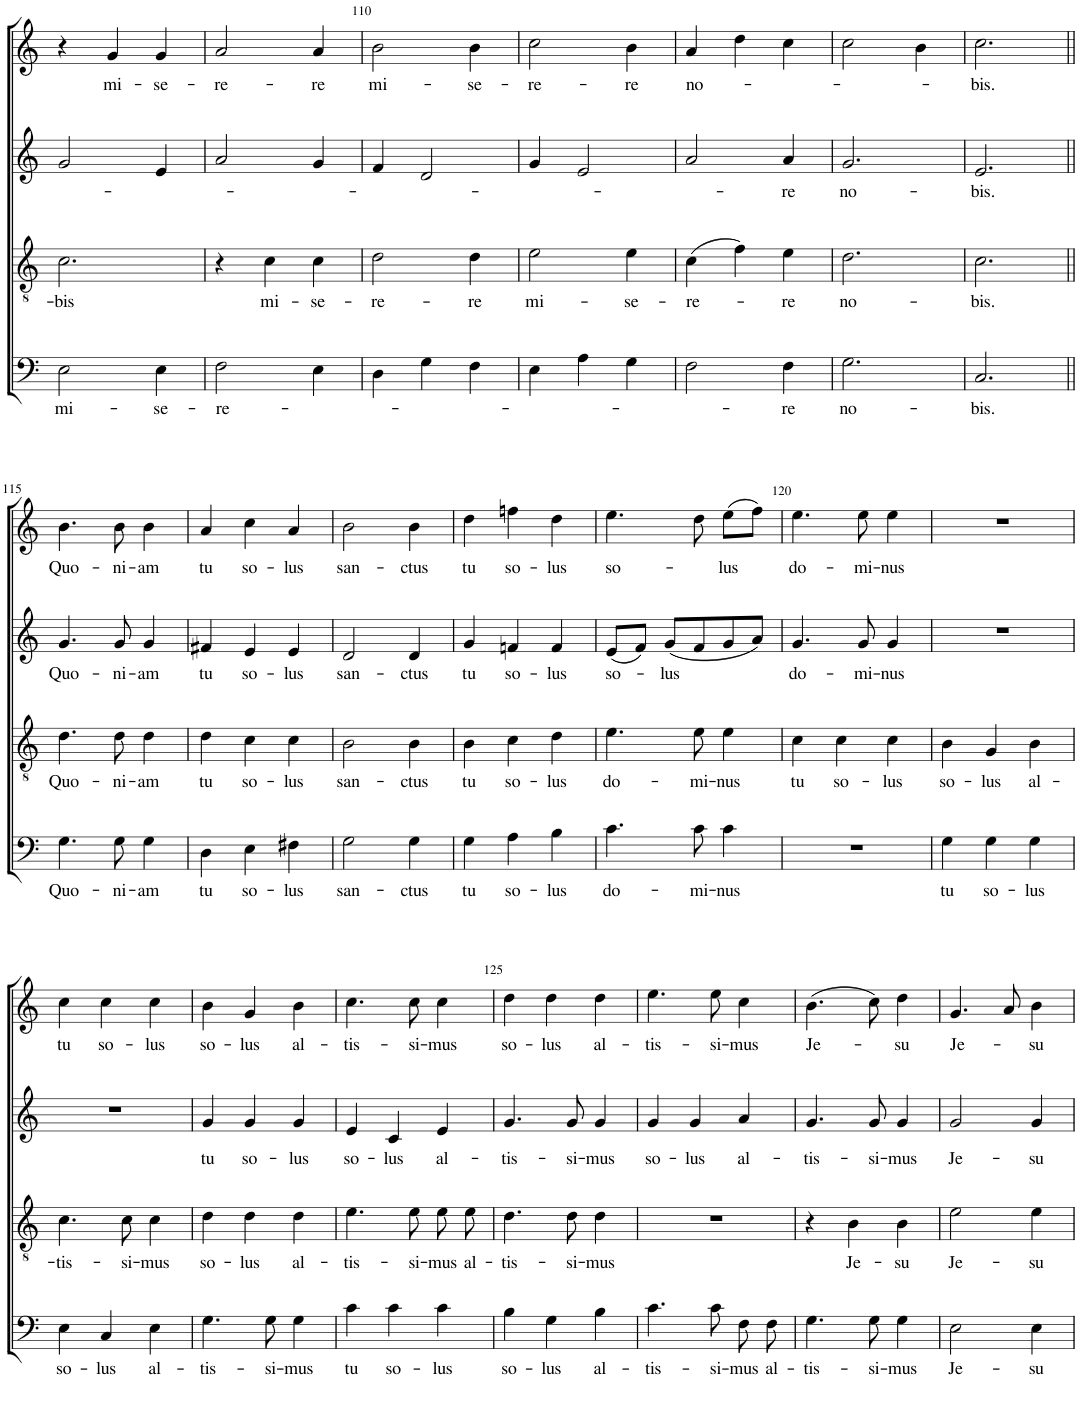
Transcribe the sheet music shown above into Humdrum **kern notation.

**kern	**text	**kern	**text	**kern	**text	**kern	**text
*part4	*part4	*part3	*part3	*part2	*part2	*part1	*part1
*staff4	*staff4	*staff3	*staff3	*staff2	*staff2	*staff1	*staff1
*I"BASSUS	*	*I"TENORE	*	*I"ALTUS	*	*I"CANTUS	*
!!LO:PB:g=z
*clefF4	*	*clefGv2	*	*clefG2	*	*clefG2	*
*Trd4c7	*	*Trd4c7	*	*Trd1c2	*	*	*
*k[]	*	*k[]	*	*k[]	*	*k[]	*
*M3/4	*	*M3/4	*	*M3/4	*	*M3/4	*
=108	=108	=108	=108	=108	=108	=108	=108
!	!LO:LY:b	!	!LO:LY:b	!	!	!	!
2E\	mi-	2.c\	-bis	2g/	.	4r	.
!	!	!	!	!	!	!	!LO:LY:b
.	.	.	.	.	.	4g/	mi-
!	!LO:LY:b	!	!	!	!	!	!LO:LY:b
4E\	-se-	.	.	4e/	.	4g/	-se-
=109	=109	=109	=109	=109	=109	=109	=109
!	!LO:LY:b	!	!	!	!	!	!LO:LY:b
2F\	-re-	4r	.	2a/	.	2a/	-re-
!	!	!	!LO:LY:b	!	!	!	!
.	.	4c\	mi-	.	.	.	.
!	!	!	!LO:LY:b	!	!	!	!LO:LY:b
4E\	.	4c\	-se-	4g/	.	4a/	-re
=110	=110	=110	=110	=110	=110	=110	=110
!	!	!	!LO:LY:b	!	!	!	!LO:LY:b
4D\	.	2d\	-re-	4f/	.	2b\	mi-
4G\	.	.	.	2d/	.	.	.
!	!	!	!LO:LY:b	!	!	!	!LO:LY:b
4F\	.	4d\	-re	.	.	4b\	-se-
=111	=111	=111	=111	=111	=111	=111	=111
!	!	!	!LO:LY:b	!	!	!	!LO:LY:b
4E\	.	2e\	mi-	4g/	.	2cc\	-re-
4A\	.	.	.	2e/	.	.	.
!	!	!	!LO:LY:b	!	!	!	!LO:LY:b
4G\	.	4e\	-se-	.	.	4b\	-re
=112	=112	=112	=112	=112	=112	=112	=112
!	!	!	!LO:LY:b	!	!	!	!LO:LY:b
2F\	.	(4c\	-re-	2a/	.	4a/	no-
.	.	4f\)	.	.	.	4dd\	.
!	!LO:LY:b	!	!LO:LY:b	!	!LO:LY:b	!	!
4F\	-re	4e\	-re	4a/	-re	4cc\	.
=113	=113	=113	=113	=113	=113	=113	=113
!	!LO:LY:b	!	!LO:LY:b	!	!LO:LY:b	!	!
2.G\	no-	2.d\	no-	2.g/	no-	2cc\	.
.	.	.	.	.	.	4b\	.
=114	=114	=114	=114	=114	=114	=114	=114
!	!LO:LY:b	!	!LO:LY:b	!	!LO:LY:b	!	!LO:LY:b
2.C/	-bis.	2.c\	-bis.	2.e/	-bis.	2.cc\	-bis.
!!LO:LB:g=z
=115||	=115||	=115||	=115||	=115||	=115||	=115||	=115||
!	!LO:LY:b	!	!LO:LY:b	!	!LO:LY:b	!	!LO:LY:b
4.G\	Quo-	4.d\	Quo-	4.g/	Quo-	4.b\	Quo-
!	!LO:LY:b	!	!LO:LY:b	!	!LO:LY:b	!	!LO:LY:b
8G\	-ni-	8d\	-ni-	8g/	-ni-	8b\	-ni-
!	!LO:LY:b	!	!LO:LY:b	!	!LO:LY:b	!	!LO:LY:b
4G\	-am	4d\	-am	4g/	-am	4b\	-am
=116	=116	=116	=116	=116	=116	=116	=116
!	!LO:LY:b	!	!LO:LY:b	!	!LO:LY:b	!	!LO:LY:b
4D\	tu	4d\	tu	4f#X/	tu	4a/	tu
!	!LO:LY:b	!	!LO:LY:b	!	!LO:LY:b	!	!LO:LY:b
4E\	so-	4c\	so-	4e/	so-	4cc\	so-
!	!LO:LY:b	!	!LO:LY:b	!	!LO:LY:b	!	!LO:LY:b
4F#X\	-lus	4c\	-lus	4e/	-lus	4a/	-lus
=117	=117	=117	=117	=117	=117	=117	=117
!	!LO:LY:b	!	!LO:LY:b	!	!LO:LY:b	!	!LO:LY:b
2G\	san-	2B\	san-	2d/	san-	2b\	san-
!	!LO:LY:b	!	!LO:LY:b	!	!LO:LY:b	!	!LO:LY:b
4G\	-ctus	4B\	-ctus	4d/	-ctus	4b\	-ctus
=118	=118	=118	=118	=118	=118	=118	=118
!	!LO:LY:b	!	!LO:LY:b	!	!LO:LY:b	!	!LO:LY:b
4G\	tu	4B\	tu	4g/	tu	4dd\	tu
!	!LO:LY:b	!	!LO:LY:b	!	!LO:LY:b	!	!LO:LY:b
4A\	so-	4c\	so-	4fn/	so-	4ffn\	so-
!	!LO:LY:b	!	!LO:LY:b	!	!LO:LY:b	!	!LO:LY:b
4B\	-lus	4d\	-lus	4f/	-lus	4dd\	-lus
=119	=119	=119	=119	=119	=119	=119	=119
!	!LO:LY:b	!	!LO:LY:b	!	!LO:LY:b	!	!LO:LY:b
4.c\	do-	4.e\	do-	(8e/L	so-	4.ee\	so-
.	.	.	.	8f/J)	.	.	.
!	!	!	!	!	!LO:LY:b	!	!
.	.	.	.	(8g/L	-lus	.	.
!	!LO:LY:b	!	!LO:LY:b	!	!	!	!
8c\	-mi-	8e\	-mi-	8f/	.	8dd\	.
!	!LO:LY:b	!	!LO:LY:b	!	!	!	!LO:LY:b
4c\	-nus	4e\	-nus	8g/	.	(8ee\L	-lus
.	.	.	.	8a/J)	.	8ff\J)	.
=120	=120	=120	=120	=120	=120	=120	=120
!	!	!	!LO:LY:b	!	!LO:LY:b	!	!LO:LY:b
2.r	.	4c\	tu	4.g/	-do-	4.ee\	do-
!	!	!	!LO:LY:b	!	!	!	!
.	.	4c\	so-	.	.	.	.
!	!	!	!	!	!LO:LY:b	!	!LO:LY:b
.	.	.	.	8g/	-mi-	8ee\	-mi-
!	!	!	!LO:LY:b	!	!LO:LY:b	!	!LO:LY:b
.	.	4c\	-lus	4g/	-nus	4ee\	-nus
=121	=121	=121	=121	=121	=121	=121	=121
!	!LO:LY:b	!	!LO:LY:b	!	!	!	!
4G\	tu	4B\	so-	2.r	.	2.r	.
!	!LO:LY:b	!	!LO:LY:b	!	!	!	!
4G\	so-	4G/	-lus	.	.	.	.
!	!LO:LY:b	!	!LO:LY:b	!	!	!	!
4G\	-lus	4B\	al-	.	.	.	.
!!LO:LB:g=z
=122	=122	=122	=122	=122	=122	=122	=122
!	!LO:LY:b	!	!LO:LY:b	!	!	!	!LO:LY:b
4E\	so-	4.c\	-tis-	2.r	.	4cc\	tu
!	!LO:LY:b	!	!	!	!	!	!LO:LY:b
4C/	-lus	.	.	.	.	4cc\	so-
!	!	!	!LO:LY:b	!	!	!	!
.	.	8c\	-si-	.	.	.	.
!	!LO:LY:b	!	!LO:LY:b	!	!	!	!LO:LY:b
4E\	al-	4c\	-mus	.	.	4cc\	-lus
=123	=123	=123	=123	=123	=123	=123	=123
!	!LO:LY:b	!	!LO:LY:b	!	!LO:LY:b	!	!LO:LY:b
4.G\	-tis-	4d\	so-	4g/	tu	4b\	so-
!	!	!	!LO:LY:b	!	!LO:LY:b	!	!LO:LY:b
.	.	4d\	-lus	4g/	so-	4g/	-lus
!	!LO:LY:b	!	!	!	!	!	!
8G\	-si-	.	.	.	.	.	.
!	!LO:LY:b	!	!LO:LY:b	!	!LO:LY:b	!	!LO:LY:b
4G\	-mus	4d\	al-	4g/	-lus	4b\	al-
=124	=124	=124	=124	=124	=124	=124	=124
!	!LO:LY:b	!	!LO:LY:b	!	!LO:LY:b	!	!LO:LY:b
4c\	tu	4.e\	-tis-	4e/	so-	4.cc\	-tis-
!	!LO:LY:b	!	!	!	!LO:LY:b	!	!
4c\	so-	.	.	4c/	-lus	.	.
!	!	!	!LO:LY:b	!	!	!	!LO:LY:b
.	.	8e\	-si-	.	.	8cc\	-si-
!	!LO:LY:b	!	!LO:LY:b	!	!LO:LY:b	!	!LO:LY:b
4c\	-lus	8e\L	-mus	4e/	al-	4cc\	-mus
!	!	!	!LO:LY:b	!	!	!	!
.	.	8e\J	al-	.	.	.	.
=125	=125	=125	=125	=125	=125	=125	=125
!	!LO:LY:b	!	!LO:LY:b	!	!LO:LY:b	!	!LO:LY:b
4B\	so-	4.d\	-tis-	4.g/	-tis-	4dd\	so-
!	!LO:LY:b	!	!	!	!	!	!LO:LY:b
4G\	-lus	.	.	.	.	4dd\	-lus
!	!	!	!LO:LY:b	!	!LO:LY:b	!	!
.	.	8d\	-si-	8g/	-si-	.	.
!	!LO:LY:b	!	!LO:LY:b	!	!LO:LY:b	!	!LO:LY:b
4B\	al-	4d\	-mus	4g/	-mus	4dd\	al-
=126	=126	=126	=126	=126	=126	=126	=126
!	!LO:LY:b	!	!	!	!LO:LY:b	!	!LO:LY:b
4.c\	-tis-	2.r	.	4g/	so-	4.ee\	-tis-
!	!	!	!	!	!LO:LY:b	!	!
.	.	.	.	4g/	-lus	.	.
!	!LO:LY:b	!	!	!	!	!	!LO:LY:b
8c\	-si-	.	.	.	.	8ee\	-si-
!	!LO:LY:b	!	!	!	!LO:LY:b	!	!LO:LY:b
8F\L	-mus	.	.	4a/	al-	4cc\	-mus
!	!LO:LY:b	!	!	!	!	!	!
8F\J	al-	.	.	.	.	.	.
=127	=127	=127	=127	=127	=127	=127	=127
!	!LO:LY:b	!	!	!	!LO:LY:b	!	!LO:LY:b
4.G\	-tis-	4r	.	4.g/	-tis-	(4.b\	Je-
!	!	!	!LO:LY:b	!	!	!	!
.	.	4B\	Je-	.	.	.	.
!	!LO:LY:b	!	!	!	!LO:LY:b	!	!
8G\	-si-	.	.	8g/	-si-	8cc\)	.
!	!LO:LY:b	!	!LO:LY:b	!	!LO:LY:b	!	!LO:LY:b
4G\	-mus	4B\	-su	4g/	-mus	4dd\	-su
=128	=128	=128	=128	=128	=128	=128	=128
!	!LO:LY:b	!	!LO:LY:b	!	!LO:LY:b	!	!LO:LY:b
2E\	Je-	2e\	Je-	2g/	Je-	4.g/	Je-
.	.	.	.	.	.	8a/	.
!	!LO:LY:b	!	!LO:LY:b	!	!LO:LY:b	!	!LO:LY:b
4E\	-su	4e\	-su	4g/	-su	4b\	-su
=	=	=	=	=	=	=	=
*-	*-	*-	*-	*-	*-	*-	*-
